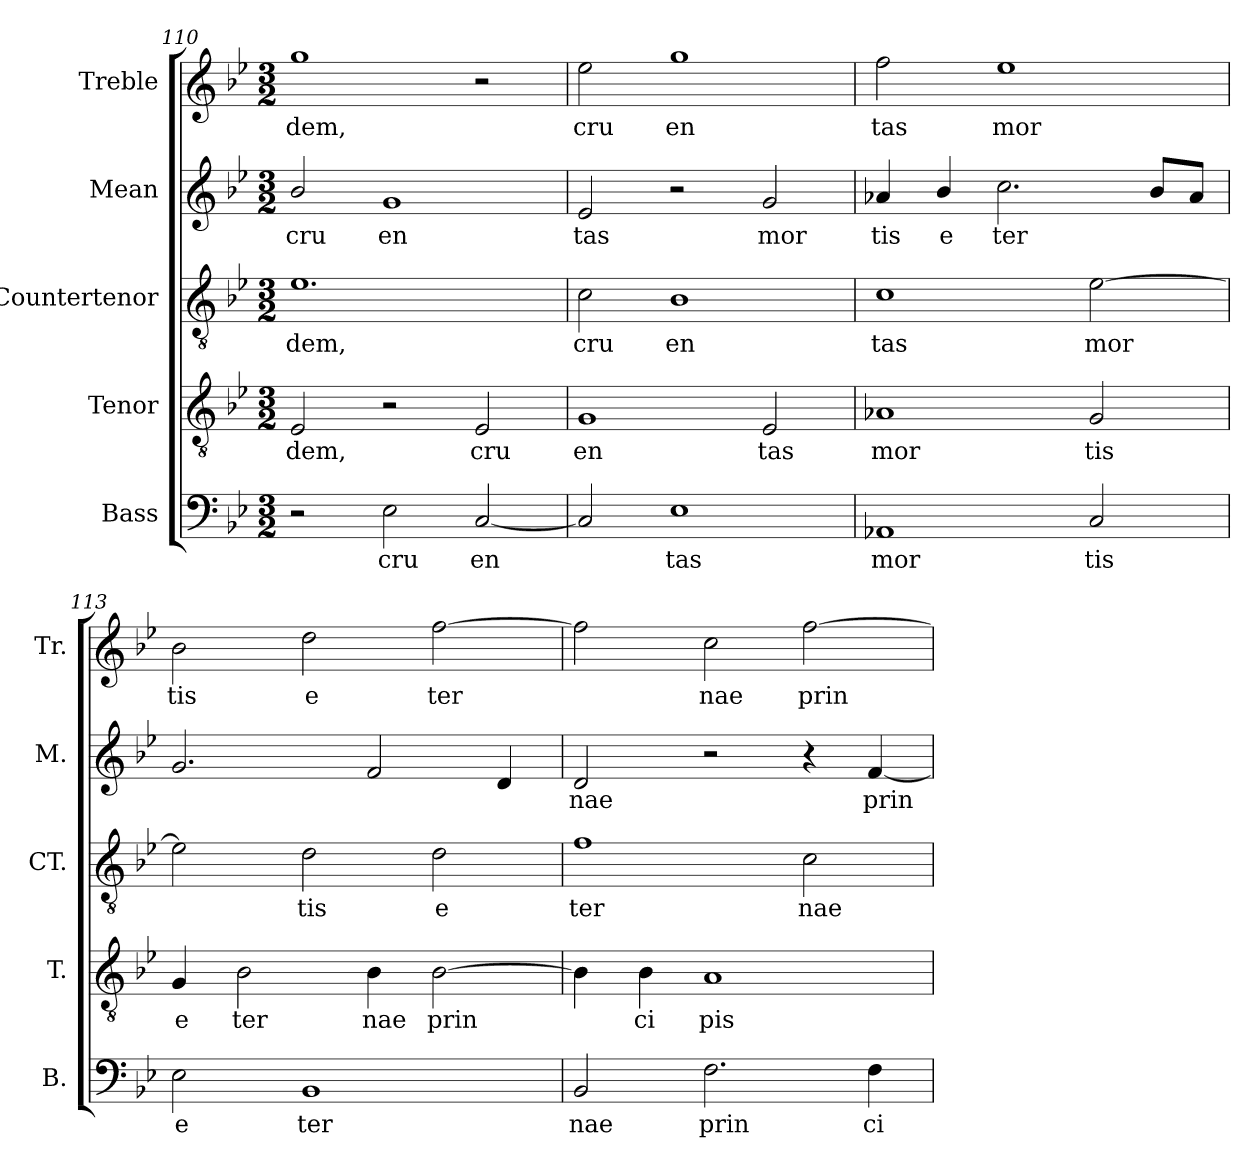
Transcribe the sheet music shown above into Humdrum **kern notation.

**kern	**text	**kern	**text	**kern	**text	**kern	**text	**kern	**text
*part5	*part5	*part4	*part4	*part3	*part3	*part2	*part2	*part1	*part1
*staff5	*staff5	*staff4	*staff4	*staff3	*staff3	*staff2	*staff2	*staff1	*staff1
*I"Bass	*	*I"Tenor	*	*I"Countertenor	*	*I"Mean	*	*I"Treble	*
*I'B.	*	*I'T.	*	*I'CT.	*	*I'M.	*	*I'Tr.	*
*clefF4	*	*clefGv2	*	*clefGv2	*	*clefG2	*	*clefG2	*
*	*	*ITrd7c12	*	*ITrd7c12	*	*	*	*	*
*k[b-e-]	*	*k[b-e-]	*	*k[b-e-]	*	*k[b-e-]	*	*k[b-e-]	*
*g:	*	*g:	*	*g:	*	*g:	*	*g:	*
*M3/2	*	*M3/2	*	*M3/2	*	*M3/2	*	*M3/2	*
=110	=110	=110	=110	=110	=110	=110	=110	=110	=110
!	!	!	!LO:LY:b:color=#000000	!	!	!	!	!	!
!	!	!	!	!	!LO:LY:b:color=#000000	!	!	!	!
!	!	!	!	!	!	!	!LO:LY:b:color=#000000	!	!
!	!	!	!	!	!	!	!	!	!LO:LY:b:color=#000000
2r	.	2EE-i/	dem,	1.E-i	dem,	2b-i/	cru	1ggi	dem,
!	!LO:LY:b:color=#000000	!	!	!	!	!	!	!	!
!	!	!	!	!	!	!	!LO:LY:b:color=#000000	!	!
2E-i\	cru	2r	.	.	.	1gi	en	.	.
!	!LO:LY:b:color=#000000	!	!	!	!	!	!	!	!
!	!	!	!LO:LY:b:color=#000000	!	!	!	!	!	!
[<2Ci/	en	2EE-i/	cru	.	.	.	.	2r	.
=111	=111	=111	=111	=111	=111	=111	=111	=111	=111
!	!	!	!LO:LY:b:color=#000000	!	!	!	!	!	!
!	!	!	!	!	!LO:LY:b:color=#000000	!	!	!	!
!	!	!	!	!	!	!	!LO:LY:b:color=#000000	!	!
!	!	!	!	!	!	!	!	!	!LO:LY:b:color=#000000
2Ci/]	.	1GGi	en	2Ci\	cru	2e-i/	tas	2ee-i\	cru
!	!LO:LY:b:color=#000000	!	!	!	!	!	!	!	!
!	!	!	!	!	!LO:LY:b:color=#000000	!	!	!	!
!	!	!	!	!	!	!	!	!	!LO:LY:b:color=#000000
1E-i	tas	.	.	1BB-i	en	2r	.	1ggi	en
!	!	!	!LO:LY:b:color=#000000	!	!	!	!	!	!
!	!	!	!	!	!	!	!LO:LY:b:color=#000000	!	!
.	.	2EE-i/	tas	.	.	2gi/	mor	.	.
=112	=112	=112	=112	=112	=112	=112	=112	=112	=112
!	!LO:LY:b:color=#000000	!	!	!	!	!	!	!	!
!	!	!	!LO:LY:b:color=#000000	!	!	!	!	!	!
!	!	!	!	!	!LO:LY:b:color=#000000	!	!	!	!
!	!	!	!	!	!	!	!LO:LY:b:color=#000000	!	!
!	!	!	!	!	!	!	!	!	!LO:LY:b:color=#000000
1AA-Xi	mor	1AA-Xi	mor	1Ci	tas	4a-Xi/	tis	2ffi\	tas
!	!	!	!	!	!	!	!LO:LY:b:color=#000000	!	!
.	.	.	.	.	.	4b-i/	e	.	.
!	!	!	!	!	!	!	!LO:LY:b:color=#000000	!	!
!	!	!	!	!	!	!	!	!	!LO:LY:b:color=#000000
.	.	.	.	.	.	2.cci\	ter	1ee-i	mor
!	!LO:LY:b:color=#000000	!	!	!	!	!	!	!	!
!	!	!	!LO:LY:b:color=#000000	!	!	!	!	!	!
!	!	!	!	!	!LO:LY:b:color=#000000	!	!	!	!
2Ci/	tis	2GGi/	tis	[>2E-i\	mor	.	.	.	.
.	.	.	.	.	.	8b-i/L	.	.	.
.	.	.	.	.	.	8a-i/J	.	.	.
=113	=113	=113	=113	=113	=113	=113	=113	=113	=113
!	!LO:LY:b:color=#000000	!	!	!	!	!	!	!	!
!	!	!	!LO:LY:b:color=#000000	!	!	!	!	!	!
!	!	!	!	!	!	!	!	!	!LO:LY:b:color=#000000
2E-i\	e	4GGi/	e	2E-i\]	.	2.gi/	.	2b-i\	tis
!	!	!	!LO:LY:b:color=#000000	!	!	!	!	!	!
.	.	2BB-i\	ter	.	.	.	.	.	.
!	!LO:LY:b:color=#000000	!	!	!	!	!	!	!	!
!	!	!	!	!	!LO:LY:b:color=#000000	!	!	!	!
!	!	!	!	!	!	!	!	!	!LO:LY:b:color=#000000
1BB-i	ter	.	.	2Di\	tis	.	.	2ddi\	e
!	!	!	!LO:LY:b:color=#000000	!	!	!	!	!	!
.	.	4BB-i\	nae	.	.	2fi/	.	.	.
!	!	!	!LO:LY:b:color=#000000	!	!	!	!	!	!
!	!	!	!	!	!LO:LY:b:color=#000000	!	!	!	!
!	!	!	!	!	!	!	!	!	!LO:LY:b:color=#000000
.	.	[>2BB-i\	prin	2Di\	e	.	.	[>2ffi\	ter
.	.	.	.	.	.	4di/	.	.	.
=114	=114	=114	=114	=114	=114	=114	=114	=114	=114
!	!LO:LY:b:color=#000000	!	!	!	!	!	!	!	!
!	!	!	!	!	!LO:LY:b:color=#000000	!	!	!	!
!	!	!	!	!	!	!	!LO:LY:b:color=#000000	!	!
2BB-i/	nae	4BB-i\]	.	1Fi	ter	2di/	nae	2ffi\]	.
!	!	!	!LO:LY:b:color=#000000	!	!	!	!	!	!
.	.	4BB-i\	ci	.	.	.	.	.	.
!	!LO:LY:b:color=#000000	!	!	!	!	!	!	!	!
!	!	!	!LO:LY:b:color=#000000	!	!	!	!	!	!
!	!	!	!	!	!	!	!	!	!LO:LY:b:color=#000000
2.Fi\	prin	1AAi	pis	.	.	2r	.	2cci\	nae
!	!	!	!	!	!LO:LY:b:color=#000000	!	!	!	!
!	!	!	!	!	!	!	!	!	!LO:LY:b:color=#000000
.	.	.	.	2Ci\	nae	4r	.	[>2ffi\	prin
!	!LO:LY:b:color=#000000	!	!	!	!	!	!	!	!
!	!	!	!	!	!	!	!LO:LY:b:color=#000000	!	!
4Fi\	ci	.	.	.	.	[<4fi/	prin	.	.
=	=	=	=	=	=	=	=	=	=
*-	*-	*-	*-	*-	*-	*-	*-	*-	*-
